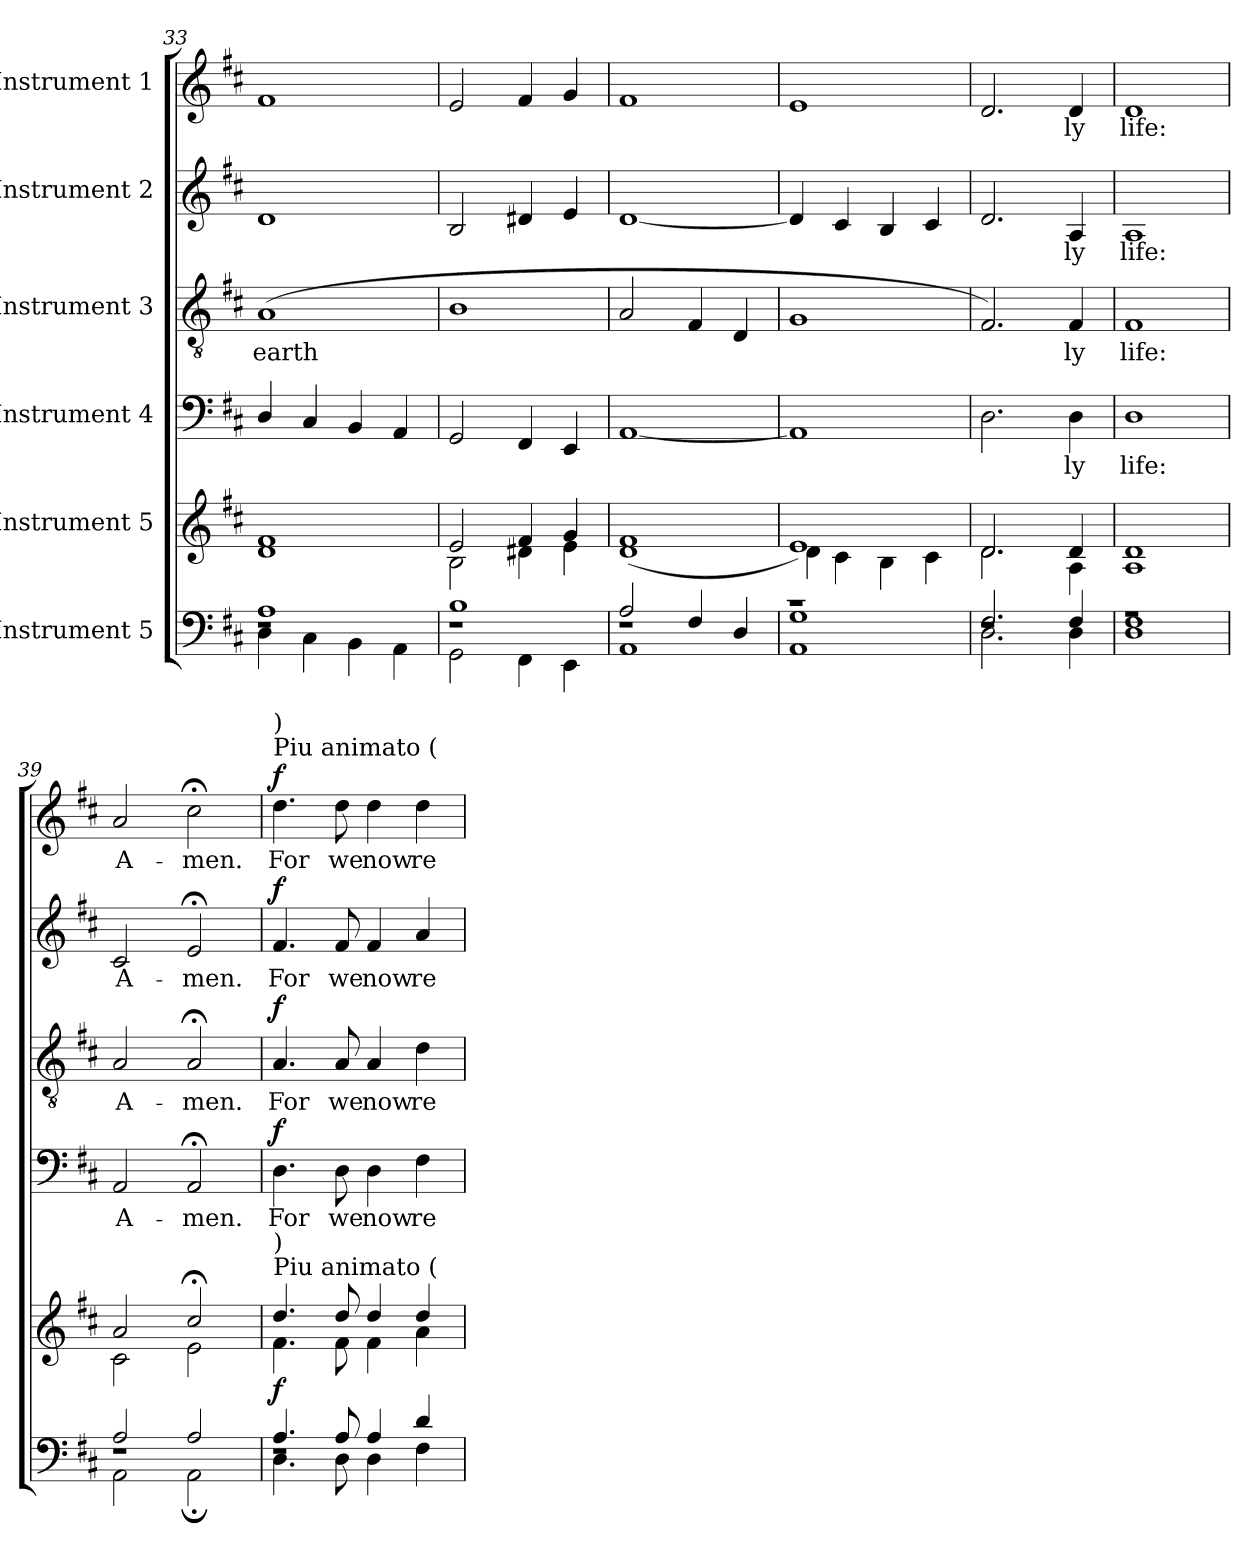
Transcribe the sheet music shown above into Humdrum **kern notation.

**kern	**dynam	**kern	**kern	**text	**dynam	**kern	**text	**dynam	**kern	**text	**dynam	**kern	**text	**dynam
*part6	*part6	*part5	*part4	*part4	*part4	*part3	*part3	*part3	*part2	*part2	*part2	*part1	*part1	*part1
*staff6	*staff6	*staff5	*staff4	*staff4	*staff4	*staff3	*staff3	*staff3	*staff2	*staff2	*staff2	*staff1	*staff1	*staff1
*I"Instrument 5	*	*I"Instrument 5	*I"Instrument 4	*	*	*I"Instrument 3	*	*	*I"Instrument 2	*	*	*I"Instrument 1	*	*
*clefF4	*	*clefG2	*clefF4	*	*	*clefGv2	*	*	*clefG2	*	*	*clefG2	*	*
*k[f#c#]	*	*k[f#c#]	*k[f#c#]	*	*	*k[f#c#]	*	*	*k[f#c#]	*	*	*k[f#c#]	*	*
*D:	*	*D:	*D:	*	*	*D:	*	*	*D:	*	*	*D:	*	*
=33	=33	=33	=33	=33	=33	=33	=33	=33	=33	=33	=33	=33	=33	=33
*^	*	*	*	*	*	*	*	*	*	*	*	*	*	*
*	*^	*	*	*	*	*	*	*	*	*	*	*	*	*	*
!	!	!	!	!	!	!LO:LY:b	!	!	!LO:LY:b	!	!	!LO:LY:b	!	!	!LO:LY:b	!
1r	1A	4D\	.	1d 1f#	4D/	.	.	(<1A	earth-	.	1d	.	.	1f#	.	.
!	!	!	!	!	!	!LO:LY:b	!	!	!	!	!	!	!	!	!	!
.	.	4C#\	.	.	4C#/	.	.	.	.	.	.	.	.	.	.	.
!	!	!	!	!	!	!LO:LY:b	!	!	!	!	!	!	!	!	!	!
.	.	4BB\	.	.	4BB/	.	.	.	.	.	.	.	.	.	.	.
!	!	!	!	!	!	!LO:LY:b	!	!	!	!	!	!	!	!	!	!
.	.	4AA\	.	.	4AA/	.	.	.	.	.	.	.	.	.	.	.
=34	=34	=34	=34	=34	=34	=34	=34	=34	=34	=34	=34	=34	=34	=34	=34	=34
*	*	*	*	*^	*	*	*	*	*	*	*	*	*	*	*	*
!	!	!	!	!	!	!	!LO:LY:b	!	!	!LO:LY:b	!	!	!LO:LY:b	!	!	!LO:LY:b	!
1r	1B	2GG\	.	2e/	2B\	2GG/	.	.	1B	--	.	2B/	.	.	2e/	.	.
!	!	!	!	!	!	!	!LO:LY:b	!	!	!	!	!	!LO:LY:b	!	!	!LO:LY:b	!
.	.	4FF#\	.	4f#/	4d#X\	4FF#/	.	.	.	.	.	4d#X/	.	.	4f#/	.	.
!	!	!	!	!	!	!	!LO:LY:b	!	!	!	!	!	!LO:LY:b	!	!	!LO:LY:b	!
.	.	4EE\	.	4g/	4e\	4EE/	.	.	.	.	.	4e/	.	.	4g/	.	.
=35	=35	=35	=35	=35	=35	=35	=35	=35	=35	=35	=35	=35	=35	=35	=35	=35	=35
!	!	!	!	!	!	!	!LO:LY:b	!	!	!LO:LY:b	!	!	!LO:LY:b	!	!	!LO:LY:b	!
*	*	*	*	*v	*v	*	*	*	*	*	*	*	*	*	*	*	*
1r	2A/	1AA	.	(<1d 1f#	[<1AA	.	.	2A/	--	.	[<1d	.	.	1f#	.	.
!	!	!	!	!	!	!	!	!	!LO:LY:b	!	!	!	!	!	!	!
.	4F#/	.	.	.	.	.	.	4F#/	--	.	.	.	.	.	.	.
!	!	!	!	!	!	!	!	!	!LO:LY:b	!	!	!	!	!	!	!
.	4D/	.	.	.	.	.	.	4D/	--	.	.	.	.	.	.	.
*	*v	*v	*	*	*	*	*	*	*	*	*	*	*	*	*	*
=36	=36	=36	=36	=36	=36	=36	=36	=36	=36	=36	=36	=36	=36	=36	=36
*	*	*	*^	*	*	*	*	*	*	*	*	*	*	*	*
!	!	!	!	!	!	!LO:LY:b	!	!	!LO:LY:b	!	!	!LO:LY:b	!	!	!LO:LY:b	!
1r	1G 1AA	.	1e)	4d\	1AA]	.	.	1G	--	.	4d/]	.	.	1e	.	.
!	!	!	!	!	!	!	!	!	!	!	!	!LO:LY:b	!	!	!	!
.	.	.	.	4c#\	.	.	.	.	.	.	4c#/	.	.	.	.	.
!	!	!	!	!	!	!	!	!	!	!	!	!LO:LY:b	!	!	!	!
.	.	.	.	4B\	.	.	.	.	.	.	4B/	.	.	.	.	.
!	!	!	!	!	!	!	!	!	!	!	!	!LO:LY:b	!	!	!	!
.	.	.	.	4c#\	.	.	.	.	.	.	4c#/	.	.	.	.	.
!!LO:PB:g=z
=37	=37	=37	=37	=37	=37	=37	=37	=37	=37	=37	=37	=37	=37	=37	=37	=37
*	*^	*	*	*	*	*	*	*	*	*	*	*	*	*	*	*
!	!	!	!	!	!	!	!LO:LY:b	!	!	!LO:LY:b	!	!	!LO:LY:b	!	!	!LO:LY:b	!
1r	2.F#/	2.D\	.	2.d/	2.d\	2.D\	.	.	2.F#/)	--	.	2.d/	.	.	2.d/	.	.
!	!	!	!	!	!	!	!LO:LY:b	!	!	!LO:LY:b	!	!	!LO:LY:b	!	!	!LO:LY:b	!
.	4F#/	4D\	.	4d/	4A\	4D\	ly	.	4F#/	-ly	.	4A/	ly	.	4d/	ly	.
=38	=38	=38	=38	=38	=38	=38	=38	=38	=38	=38	=38	=38	=38	=38	=38	=38	=38
!	!	!	!	!	!	!	!LO:LY:b	!	!	!LO:LY:b	!	!	!LO:LY:b	!	!	!LO:LY:b	!
*	*v	*v	*	*	*	*	*	*	*	*	*	*	*	*	*	*	*
*	*	*	*v	*v	*	*	*	*	*	*	*	*	*	*	*	*
1r	1F# 1D	.	1A 1d	1D	life:	.	1F#	life:	.	1A	life:	.	1d	life:	.
=39!	=39!	=39!	=39!	=39!	=39!	=39!	=39!	=39!	=39!	=39!	=39!	=39!	=39!	=39!	=39!
*	*^	*	*^	*	*	*	*	*	*	*	*	*	*	*	*
!	!	!	!	!	!	!	!LO:LY:b	!	!	!LO:LY:b	!	!	!LO:LY:b	!	!	!LO:LY:b	!
1r	2A/	2AA\	.	2a/	2c#\	2AA/	A-	.	2A/	A-	.	2c#/	A-	.	2a/	A-	.
!	!	!	!	!	!	!	!LO:LY:b	!	!	!LO:LY:b	!	!	!LO:LY:b	!	!	!LO:LY:b	!
.	2A;/	2AA\	.	2cc#;</	2e\	2AA;</	-men.	.	2A;</	-men.	.	2e;</	-men.	.	2cc#;<\	-men.	.
=40!	=40!	=40!	=40!	=40!	=40!	=40!	=40!	=40!	=40!	=40!	=40!	=40!	=40!	=40!	=40!	=40!	=40!
*	*	*	*	*MM112	*	*	*	*	*	*	*	*	*	*	*MM112	*	*
!	!	!	!	!	!	!	!	!	!	!	!	!	!	!	!LO:TX:a:t=Piu animato (	!	!
!	!	!	!	!	!	!	!	!	!	!	!	!	!	!	!LO:TX:a:t=)	!	!
!	!	!	!	!LO:TX:a:t=Piu animato (	!	!	!	!	!	!	!	!	!	!	!	!	!
!	!	!	!	!LO:TX:a:t=)	!	!	!	!	!	!	!	!	!	!	!	!	!
!	!	!	!LO:DY:a	!	!	!	!LO:LY:b	!LO:DY:a	!	!LO:LY:b	!LO:DY:a	!	!LO:LY:b	!LO:DY:a	!	!LO:LY:b	!LO:DY:a
1r	4.A/	4.D\	f	4.dd/	4.f#\	4.D\	For	f	4.A/	For	f	4.f#/	For	f	4.dd\	For	f
!	!	!	!	!	!	!	!LO:LY:b	!	!	!LO:LY:b	!	!	!LO:LY:b	!	!	!LO:LY:b	!
.	8A/	8D\	.	8dd/	8f#\	8D\	we	.	8A/	we	.	8f#/	we	.	8dd\	we	.
!	!	!	!	!	!	!	!LO:LY:b	!	!	!LO:LY:b	!	!	!LO:LY:b	!	!	!LO:LY:b	!
.	4A/	4D\	.	4dd/	4f#\	4D\	now	.	4A/	now	.	4f#/	now	.	4dd\	now	.
!	!	!	!	!	!	!	!LO:LY:b	!	!	!LO:LY:b	!	!	!LO:LY:b	!	!	!LO:LY:b	!
.	4d/	4F#\	.	4dd/	4a\	4F#\	re-	.	4d\	re-	.	4a/	re-	.	4dd\	re-	.
*v	*v	*v	*	*	*	*	*	*	*	*	*	*	*	*	*	*	*
*	*	*v	*v	*	*	*	*	*	*	*	*	*	*	*	*
=	=	=	=	=	=	=	=	=	=	=	=	=	=	=
*-	*-	*-	*-	*-	*-	*-	*-	*-	*-	*-	*-	*-	*-	*-
